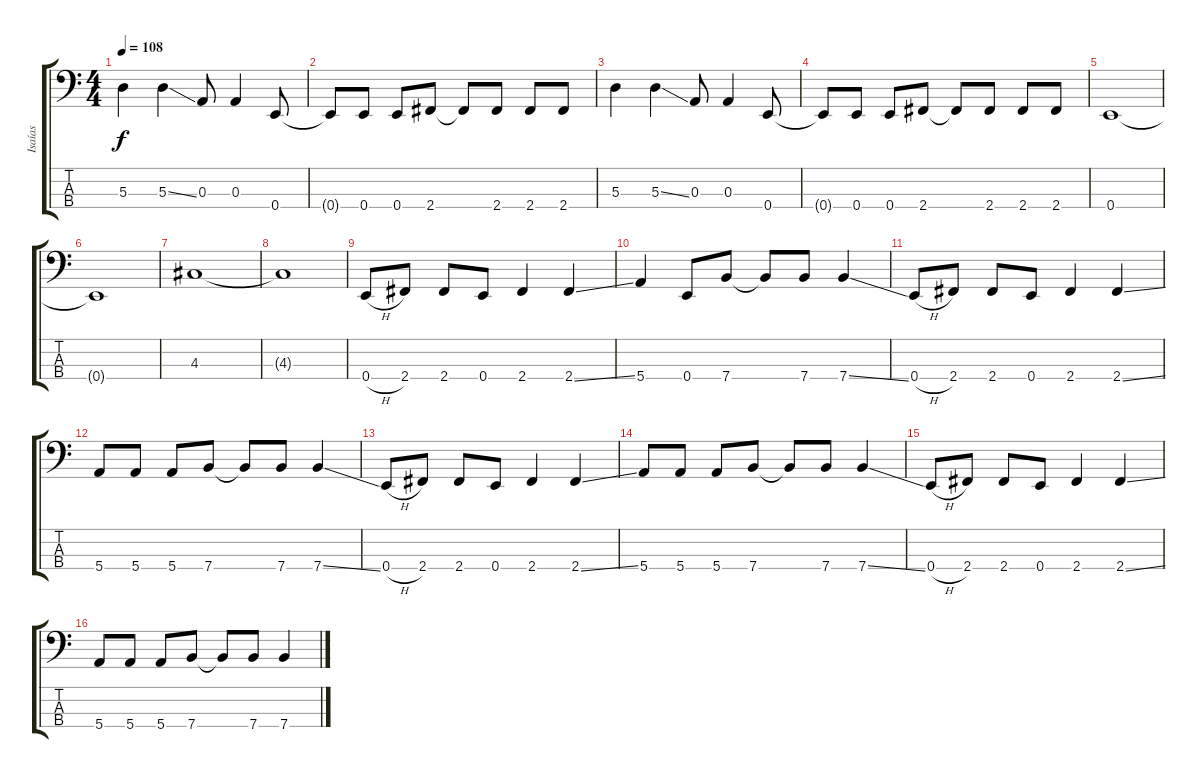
\track ("Isaías" "Isaías") {instrument electricbasspick}
\staff {score tabs}
\tuning (G2 D2 A1 E1) {hide}
\ts (4 4)
\tempo 108
\clef f4
\ks c
5.3.4{dy f} 5.3{ss}.4 0.3.8 0.3.4 0.4.8 |
0.4{t}.8 0.4.8 0.4.8 2.4.8 2.4{t}.8 2.4.8 2.4.8 2.4.8 |
5.3.4 5.3{ss}.4 0.3.8 0.3.4 0.4.8 |
0.4{t}.8 0.4.8 0.4.8 2.4.8 2.4{t}.8 2.4.8 2.4.8 2.4.8 |
0.4.1 |
0.4{t}.1 |
4.3.1 |
4.3{t}.1 |
0.4{h}.8 2.4.8 2.4.8 0.4.8 2.4.4 2.4{ss}.4 |
5.4.4 0.4.8 7.4.8 7.4{t}.8 7.4.8 7.4{ss}.4 |
0.4{h}.8 2.4.8 2.4.8 0.4.8 2.4.4 2.4{ss}.4 |
5.4.8 5.4.8 5.4.8 7.4.8 7.4{t}.8 7.4.8 7.4{ss}.4 |
0.4{h}.8 2.4.8 2.4.8 0.4.8 2.4.4 2.4{ss}.4 |
5.4.8 5.4.8 5.4.8 7.4.8 7.4{t}.8 7.4.8 7.4{ss}.4 |
0.4{h}.8 2.4.8 2.4.8 0.4.8 2.4.4 2.4{ss}.4 |
5.4.8 5.4.8 5.4.8 7.4.8 7.4{t}.8 7.4.8 7.4{ss}.4
